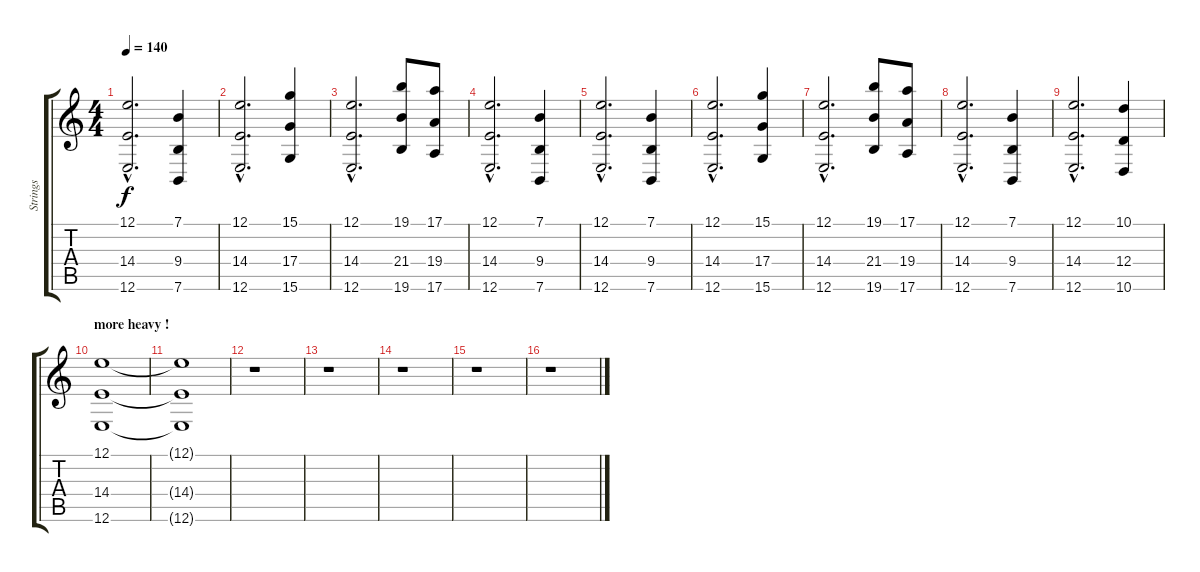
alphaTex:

\track ("Strings" "Strings") {instrument stringensemble1}
\staff {score tabs}
\tuning (E4 B3 G3 D3 A2 E2) {hide}
\ts (4 4)
\tempo 140
\clef g2
\ks c
(12.1{hac} 14.4{hac} 12.6{hac}).2{d dy f} (7.1 9.4 7.6).4 |
(12.1{hac} 14.4{hac} 12.6{hac}).2{d} (15.1 17.4 15.6).4 |
(12.1{hac} 14.4{hac} 12.6{hac}).2{d} (19.1 21.4 19.6).8 (17.1 19.4 17.6).8 |
(12.1{hac} 14.4{hac} 12.6{hac}).2{d} (7.1 9.4 7.6).4 |
(12.1{hac} 14.4{hac} 12.6{hac}).2{d} (7.1 9.4 7.6).4 |
(12.1{hac} 14.4{hac} 12.6{hac}).2{d} (15.1 17.4 15.6).4 |
(12.1{hac} 14.4{hac} 12.6{hac}).2{d} (19.1 21.4 19.6).8 (17.1 19.4 17.6).8 |
(12.1{hac} 14.4{hac} 12.6{hac}).2{d} (7.1 9.4 7.6).4 |
(12.1{hac} 14.4{hac} 12.6{hac}).2{d} (10.1 12.4 10.6).4 |
\section ("" "more heavy !")
(12.1 14.4 12.6).1{volume 0} |
(12.1{t} 14.4{t} 12.6{t}).1 |
r.1 |
r.1 |
r.1 |
r.1 |
r.1
